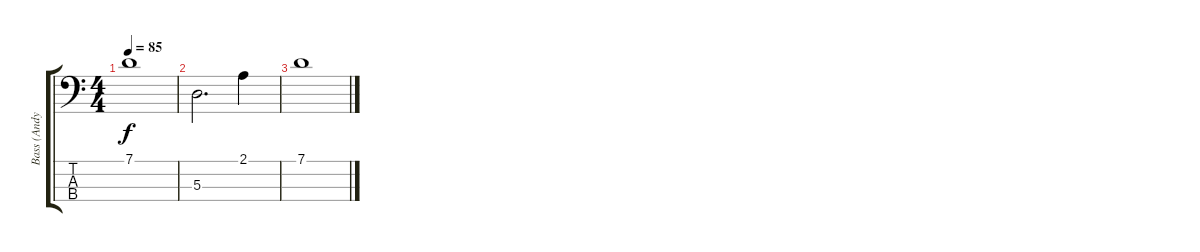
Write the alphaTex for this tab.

\track ("Bass (Andy Bell)" "Bass (Andy") {instrument electricbasspick}
\staff {score tabs}
\tuning (G2 D2 A1 E1) {hide}
\ts (4 4)
\tempo 85
\clef f4
\ks c
7.1.1{dy f} |
5.3.2{d volume 0} 2.1.4 |
7.1.1
